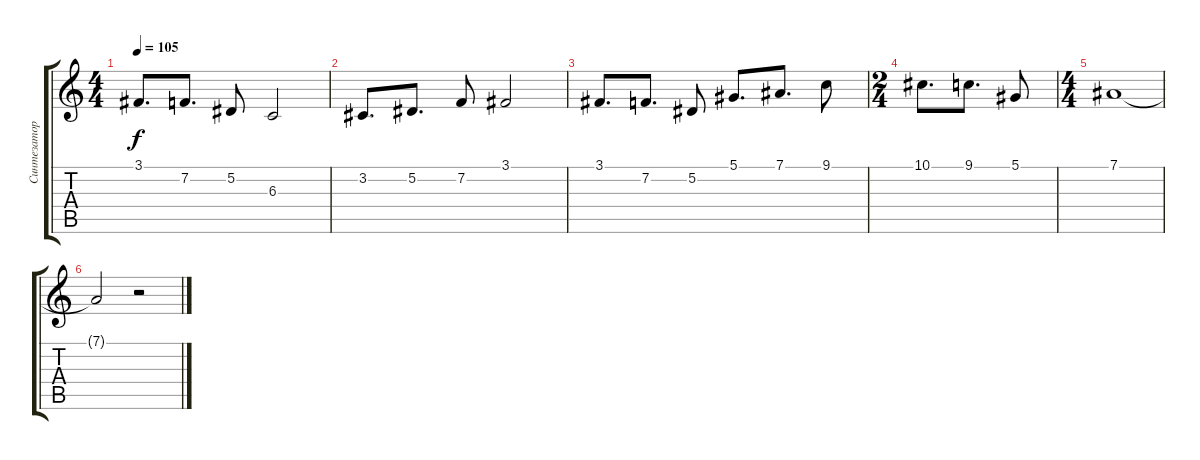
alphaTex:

\track ("Синтезатор" "Синтезатор") {instrument stringensemble1}
\staff {score tabs}
\tuning (Eb4 Bb3 Gb3 Db3 Ab2 Eb2) {hide}
\ts (4 4)
\tempo 105
\clef g2
\ks c
3.1.8{d dy f} 7.2.8{d} 5.2.8 6.3.2 |
3.2.8{d} 5.2.8{d} 7.2.8 3.1.2 |
3.1.8{d} 7.2.8{d} 5.2.8 5.1.8{d} 7.1.8{d} 9.1.8 |
\ts (2 4)
10.1.8{d} 9.1.8{d} 5.1.8 |
\ts (4 4)
7.1.1 |
7.1{t}.2 r.2
